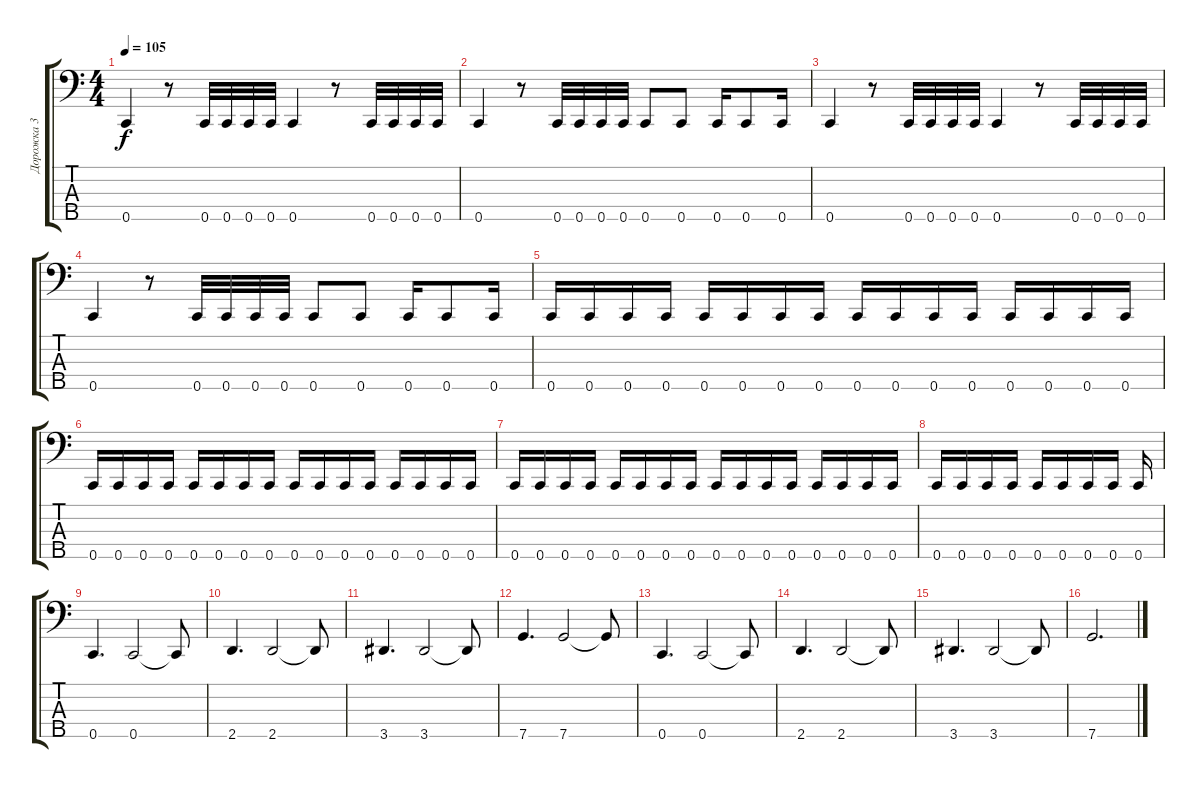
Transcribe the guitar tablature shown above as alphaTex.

\track ("Дорожка 3" "Дорожка 3") {instrument electricbassfinger}
\staff {score tabs}
\tuning (Ab2 Eb2 Bb1 F1 C1) {hide}
\ts (4 4)
\tempo 105
\clef f4
\ks c
0.5.4{dy f} r.8 0.5.32 0.5.32 0.5.32 0.5.32 0.5.4 r.8 0.5.32 0.5.32 0.5.32 0.5.32 |
0.5.4 r.8 0.5.32 0.5.32 0.5.32 0.5.32 0.5.8 0.5.8 0.5.16 0.5.8 0.5.16 |
0.5.4 r.8 0.5.32 0.5.32 0.5.32 0.5.32 0.5.4 r.8 0.5.32 0.5.32 0.5.32 0.5.32 |
0.5.4 r.8 0.5.32 0.5.32 0.5.32 0.5.32 0.5.8 0.5.8 0.5.16 0.5.8 0.5.16 |
0.5.16 0.5.16 0.5.16 0.5.16 0.5.16 0.5.16 0.5.16 0.5.16 0.5.16 0.5.16 0.5.16 0.5.16 0.5.16 0.5.16 0.5.16 0.5.16 |
0.5.16 0.5.16 0.5.16 0.5.16 0.5.16 0.5.16 0.5.16 0.5.16 0.5.16 0.5.16 0.5.16 0.5.16 0.5.16 0.5.16 0.5.16 0.5.16 |
0.5.16 0.5.16 0.5.16 0.5.16 0.5.16 0.5.16 0.5.16 0.5.16 0.5.16 0.5.16 0.5.16 0.5.16 0.5.16 0.5.16 0.5.16 0.5.16 |
0.5.16 0.5.16 0.5.16 0.5.16 0.5.16 0.5.16 0.5.16 0.5.16 0.5.16 |
0.5.4{d} 0.5.2 0.5{t}.8 |
2.5.4{d} 2.5.2 2.5{t}.8 |
3.5.4{d} 3.5.2 3.5{t}.8 |
7.5.4{d} 7.5.2 7.5{t}.8 |
0.5.4{d} 0.5.2 0.5{t}.8 |
2.5.4{d} 2.5.2 2.5{t}.8 |
3.5.4{d} 3.5.2 3.5{t}.8 |
7.5.2{d}
